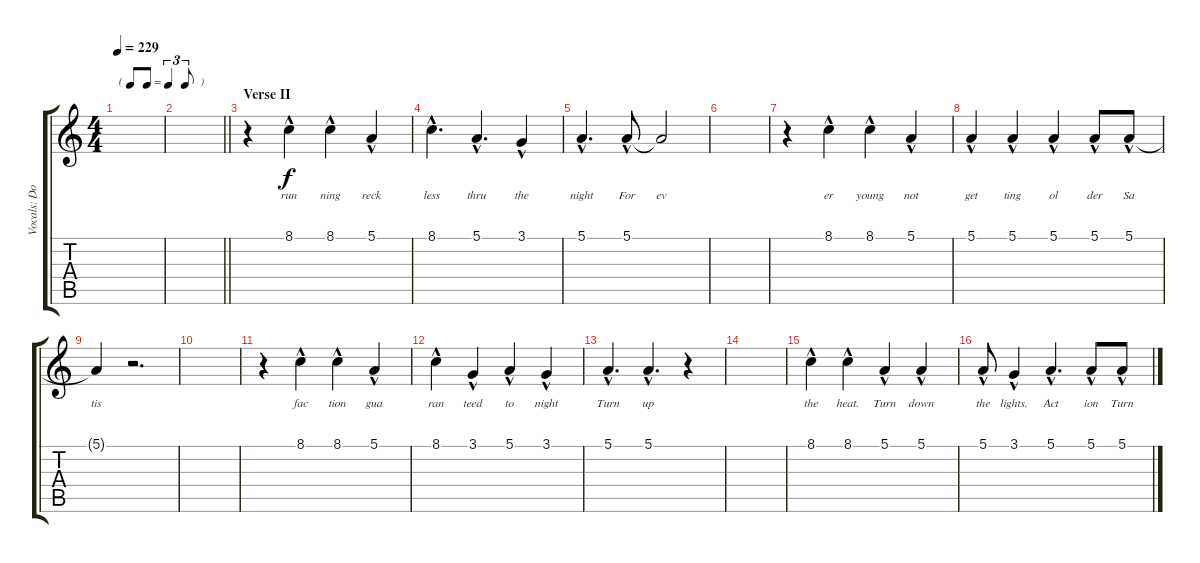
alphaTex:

\track ("Vocals: Don" "Vocals: Do") {instrument lead2sawtooth}
\staff {score tabs}
\tuning (E4 B3 G3 D3 A2 E2) {hide}
\ts (4 4)
\tf triplet8th
\tempo 229
\clef g2
\ks c
|
\barLineRight lightlight
|
\section ("" "Verse II")
r.4 8.1{hac}.4{lyrics (0 "run") lyrics (1 "") lyrics (2 "") lyrics (3 "") lyrics (4 "")} 8.1{hac}.4{lyrics (0 "ning") lyrics (1 "") lyrics (2 "") lyrics (3 "") lyrics (4 "")} 5.1{hac}.4{lyrics (0 "reck") lyrics (1 "") lyrics (2 "") lyrics (3 "") lyrics (4 "")} |
8.1{hac}.4{d lyrics (0 "less") lyrics (1 "") lyrics (2 "") lyrics (3 "") lyrics (4 "")} 5.1{hac}.4{d lyrics (0 "thru") lyrics (1 "") lyrics (2 "") lyrics (3 "") lyrics (4 "")} 3.1{hac}.4{lyrics (0 "the") lyrics (1 "") lyrics (2 "") lyrics (3 "") lyrics (4 "")} |
5.1{hac}.4{d lyrics (0 "night") lyrics (1 "") lyrics (2 "") lyrics (3 "") lyrics (4 "")} 5.1{hac}.8{lyrics (0 "For") lyrics (1 "") lyrics (2 "") lyrics (3 "") lyrics (4 "")} 5.1{t}.2{lyrics (0 "ev") lyrics (1 "") lyrics (2 "") lyrics (3 "") lyrics (4 "")} |
|
r.4 8.1{hac}.4{lyrics (0 "er") lyrics (1 "") lyrics (2 "") lyrics (3 "") lyrics (4 "")} 8.1{hac}.4{lyrics (0 "young") lyrics (1 "") lyrics (2 "") lyrics (3 "") lyrics (4 "")} 5.1{hac}.4{lyrics (0 "not") lyrics (1 "") lyrics (2 "") lyrics (3 "") lyrics (4 "")} |
5.1{hac}.4{lyrics (0 "get") lyrics (1 "") lyrics (2 "") lyrics (3 "") lyrics (4 "")} 5.1{hac}.4{lyrics (0 "ting") lyrics (1 "") lyrics (2 "") lyrics (3 "") lyrics (4 "")} 5.1{hac}.4{lyrics (0 "ol") lyrics (1 "") lyrics (2 "") lyrics (3 "") lyrics (4 "")} 5.1{hac}.8{lyrics (0 "der") lyrics (1 "") lyrics (2 "") lyrics (3 "") lyrics (4 "")} 5.1{hac}.8{lyrics (0 "Sa") lyrics (1 "") lyrics (2 "") lyrics (3 "") lyrics (4 "")} |
5.1{t}.4{lyrics (0 "tis") lyrics (1 "") lyrics (2 "") lyrics (3 "") lyrics (4 "")} r.2{d} |
|
r.4 8.1{hac}.4{lyrics (0 "fac") lyrics (1 "") lyrics (2 "") lyrics (3 "") lyrics (4 "")} 8.1{hac}.4{lyrics (0 "tion") lyrics (1 "") lyrics (2 "") lyrics (3 "") lyrics (4 "")} 5.1{hac}.4{lyrics (0 "gua") lyrics (1 "") lyrics (2 "") lyrics (3 "") lyrics (4 "")} |
8.1{hac}.4{lyrics (0 "ran") lyrics (1 "") lyrics (2 "") lyrics (3 "") lyrics (4 "")} 3.1{hac}.4{lyrics (0 "teed") lyrics (1 "") lyrics (2 "") lyrics (3 "") lyrics (4 "")} 5.1{hac}.4{lyrics (0 "to") lyrics (1 "") lyrics (2 "") lyrics (3 "") lyrics (4 "")} 3.1{hac}.4{lyrics (0 "night") lyrics (1 "") lyrics (2 "") lyrics (3 "") lyrics (4 "")} |
5.1{hac}.4{d lyrics (0 "Turn") lyrics (1 "") lyrics (2 "") lyrics (3 "") lyrics (4 "")} 5.1{hac}.4{d lyrics (0 "up") lyrics (1 "") lyrics (2 "") lyrics (3 "") lyrics (4 "")} r.4 |
|
8.1{hac}.4{lyrics (0 "the") lyrics (1 "") lyrics (2 "") lyrics (3 "") lyrics (4 "")} 8.1{hac}.4{lyrics (0 "heat.") lyrics (1 "") lyrics (2 "") lyrics (3 "") lyrics (4 "")} 5.1{hac}.4{lyrics (0 "Turn") lyrics (1 "") lyrics (2 "") lyrics (3 "") lyrics (4 "")} 5.1{hac}.4{lyrics (0 "down") lyrics (1 "") lyrics (2 "") lyrics (3 "") lyrics (4 "")} |
5.1{hac}.8{lyrics (0 "the") lyrics (1 "") lyrics (2 "") lyrics (3 "") lyrics (4 "")} 3.1{hac}.4{lyrics (0 "lights.") lyrics (1 "") lyrics (2 "") lyrics (3 "") lyrics (4 "")} 5.1{hac}.4{d lyrics (0 "Act") lyrics (1 "") lyrics (2 "") lyrics (3 "") lyrics (4 "")} 5.1{hac}.8{lyrics (0 "ion") lyrics (1 "") lyrics (2 "") lyrics (3 "") lyrics (4 "")} 5.1{hac}.8{lyrics (0 "Turn") lyrics (1 "") lyrics (2 "") lyrics (3 "") lyrics (4 "")}
